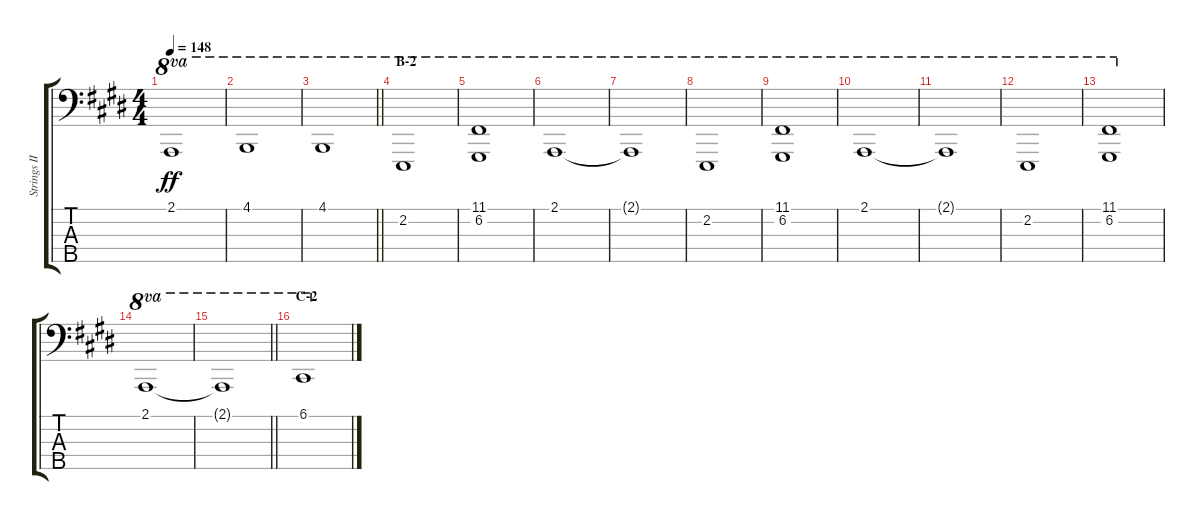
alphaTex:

\track ("Strings II" "Strings II") {instrument stringensemble1}
\staff {score tabs}
\tuning (G2 D2 A1 E1 B0) {hide}
\ts (4 4)
\tempo 148
\clef f4
\ks e
2.1{t}.1{ot 8va dy ff} |
4.1.1{ot 8va} |
\barLineRight lightlight
4.1.1{ot 8va} |
\section ("" "B-2")
2.2.1{ot 8va} |
(11.1 6.2).1{ot 8va} |
2.1.1{ot 8va} |
2.1{t}.1{ot 8va} |
2.2.1{ot 8va} |
(11.1 6.2).1{ot 8va} |
2.1.1{ot 8va} |
2.1{t}.1{ot 8va} |
2.2.1{ot 8va} |
(11.1 6.2).1{ot 8va} |
2.1.1{ot 8va} |
\barLineRight lightlight
2.1{t}.1{ot 8va} |
\section ("" "C-2")
6.1.1{ot 8va}
